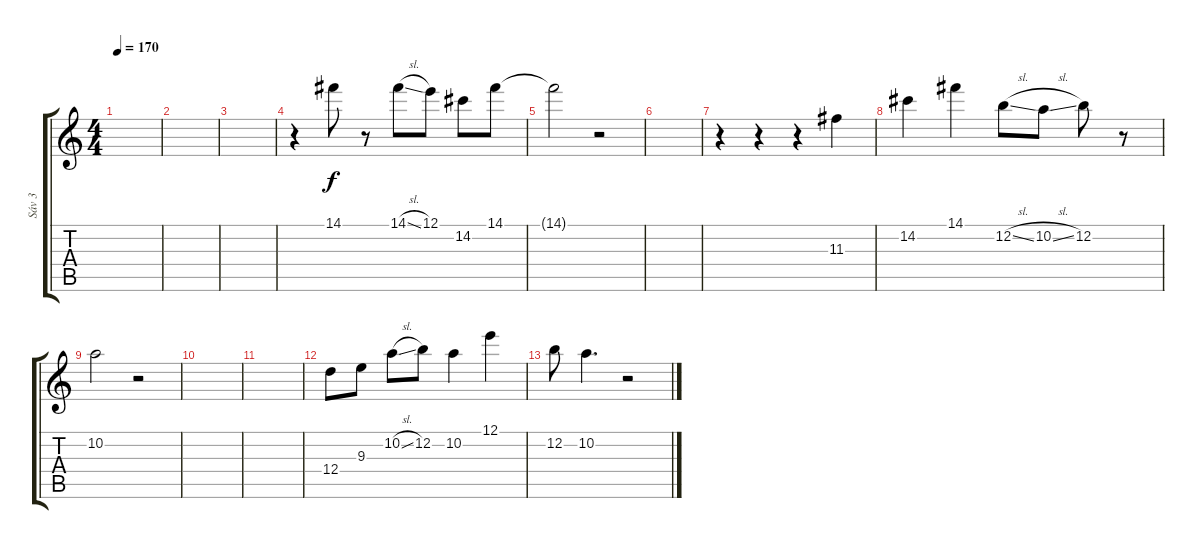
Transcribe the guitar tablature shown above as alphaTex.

\track ("Sáv 3" "Sáv 3") {instrument overdrivenguitar}
\staff {score tabs}
\tuning (E4 B3 G3 D3 A2 E2) {hide}
\ts (4 4)
\section ("" "")
\tempo 170
\clef g2
\ks c
|
|
|
r.4 14.1.8 r.8 14.1{sl}.8 12.1.8 14.2.8 14.1.8 |
14.1{t}.2 r.2 |
|
r.4{volume 16} r.4 r.4 11.3.4 |
14.2.4 14.1.4 12.2{sl}.8 10.2{sl}.8 12.2.8 r.8 |
10.2.2 r.2 |
|
|
12.4.8 9.3.8 10.2{sl}.8 12.2.8 10.2.4 12.1.4 |
12.2.8 10.2.4{d} r.2
